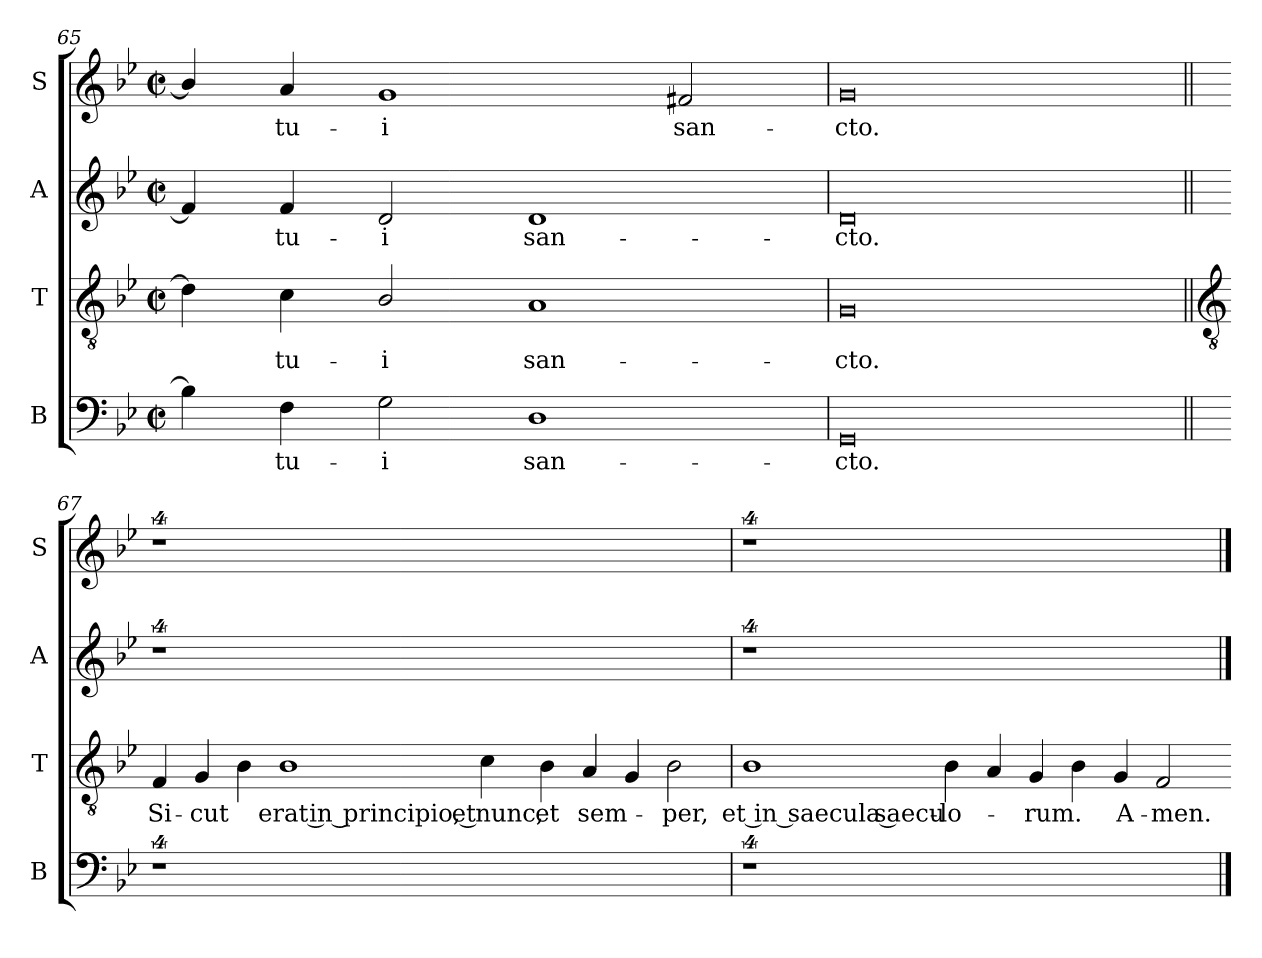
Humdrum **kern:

**kern	**text	**kern	**text	**kern	**text	**kern	**text
*part4	*part4	*part3	*part3	*part2	*part2	*part1	*part1
*staff4	*staff4	*staff3	*staff3	*staff2	*staff2	*staff1	*staff1
*I"B	*	*I"T	*	*I"A	*	*I"S	*
*I'B	*	*I'T	*	*I'A	*	*I'S	*
*clefF4	*	*clefGv2	*	*clefG2	*	*clefG2	*
*k[b-e-]	*	*k[b-e-]	*	*k[b-e-]	*	*k[b-e-]	*
*B-:	*	*B-:	*	*B-:	*	*B-:	*
*M4/2	*	*M4/2	*	*M4/2	*	*M4/2	*
*met(c|)	*	*met(c|)	*	*met(c|)	*	*met(c|)	*
=65	=65	=65	=65	=65	=65	=65	=65
4B-]	.	4d]	.	4f]	.	4b-/]	.
!	!LO:LY:b	!	!LO:LY:b	!	!LO:LY:b	!	!LO:LY:b
4F	tu-	4c	tu-	4f	tu-	4a/	tu-
!	!LO:LY:b	!	!LO:LY:b	!	!LO:LY:b	!	!LO:LY:b
2G	-i	2B-/	-i	2d	-i	1g	-i
!	!LO:LY:b	!	!LO:LY:b	!	!LO:LY:b	!	!
1D	san-	1A	san-	1d	san-	.	.
!	!	!	!	!	!	!	!LO:LY:b
.	.	.	.	.	.	2f#X	san-
=66	=66	=66	=66	=66	=66	=66	=66
!	!LO:LY:b	!	!LO:LY:b	!	!LO:LY:b	!	!LO:LY:b
0GG	-cto.	0G	-cto.	0d	-cto.	0g	-cto.
!!LO:LB:g=z
=67||	=67||	=67||	=67||	=67||	=67||	=67||	=67||
*	*	*clefGv2	*	*	*	*	*
!	!	!	!LO:LY:b	!	!	!	!
4%13r	.	4F	Si-	4%13r	.	4%13r	.
!	!	!	!LO:LY:b	!	!	!	!
.	.	4G	-cut	.	.	.	.
.	.	4B-	.	.	.	.	.
!	!	!	!LO:LY:b	!	!	!	!
.	.	1B-	erat in principio, et	.	.	.	.
!	!	!	!LO:LY:b	!	!	!	!
.	.	4c	nunc,	.	.	.	.
!	!	!	!LO:LY:b	!	!	!	!
.	.	4B-	et	.	.	.	.
!	!	!	!LO:LY:b	!	!	!	!
.	.	4A	sem-	.	.	.	.
.	.	4G	.	.	.	.	.
!	!	!	!LO:LY:b	!	!	!	!
.	.	2B-	per,	.	.	.	.
=68	=68	=68	=68	=68	=68	=68	=68
!	!	!	!LO:LY:b	!	!	!	!
4%11r	.	1B-	et in saecula saecu-	4%11r	.	4%11r	.
!	!	!	!LO:LY:b	!	!	!	!
.	.	4B-	-lo-	.	.	.	.
.	.	4A	.	.	.	.	.
!	!	!	!LO:LY:b	!	!	!	!
.	.	4G	rum.	.	.	.	.
.	.	4B-	.	.	.	.	.
!	!	!	!LO:LY:b	!	!	!	!
.	.	4G	A-	.	.	.	.
!	!	!	!LO:LY:b	!	!	!	!
.	.	2F	-men.	.	.	.	.
==	==	=-	==	==	==	==	==
*-	*-	*-	*-	*-	*-	*-	*-
